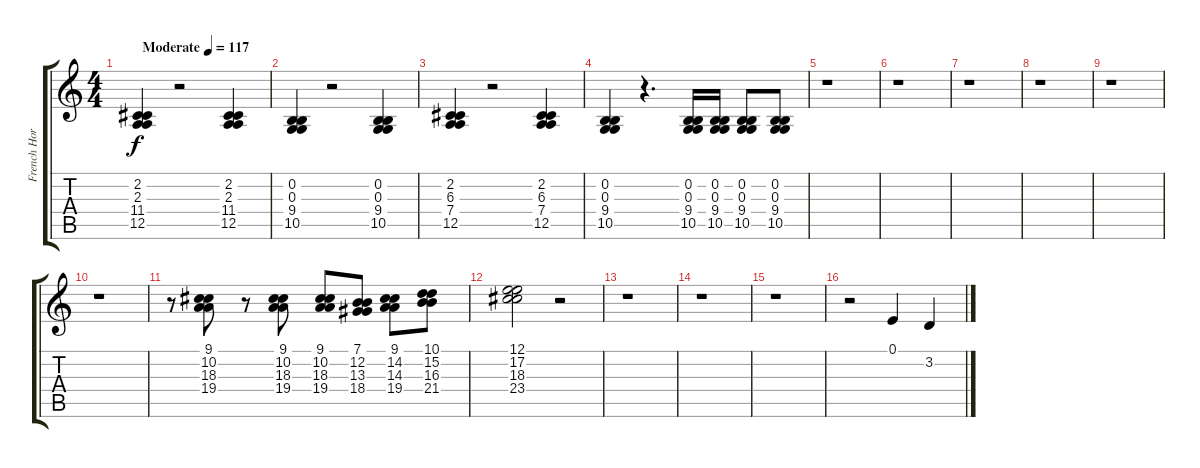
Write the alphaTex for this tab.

\track ("French Horns" "French Hor") {instrument brasssection}
\staff {score tabs}
\tuning (E4 B3 G3 D3 A2 E2) {hide}
\ts (4 4)
\tempo (117 "Moderate")
\clef g2
\ks c
(2.2 2.3 11.4 12.5).4{dy f instrument brasssection} r.2 (2.2 2.3 11.4 12.5).4 |
(0.2 0.3 9.4 10.5).4 r.2 (0.2 0.3 9.4 10.5).4 |
(2.2 6.3 7.4 12.5).4 r.2 (2.2 6.3 7.4 12.5).4 |
(0.2 0.3 9.4 10.5).4 r.4{d} (0.2 0.3 9.4 10.5).16 (0.2 0.3 9.4 10.5).16 (0.2 0.3 9.4 10.5).8 (0.2 0.3 9.4 10.5).8 |
r.1 |
r.1 |
r.1 |
r.1 |
r.1 |
r.1 |
r.8 (9.1 10.2 18.3 19.4).8 r.8 (9.1 10.2 18.3 19.4).8 (9.1 10.2 18.3 19.4).8 (7.1 12.2 13.3 18.4).8 (9.1 14.2 14.3 19.4).8 (10.1 15.2 16.3 21.4).8 |
(12.1 17.2 18.3 23.4).2 r.2 |
r.1 |
r.1 |
r.1 |
r.2 0.1.4 3.2.4
